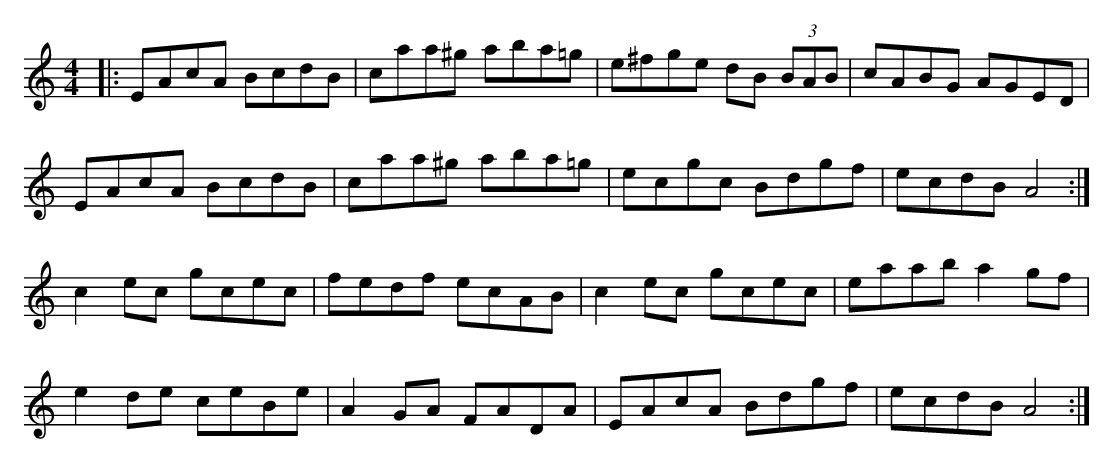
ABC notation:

X:1
M:4/4
K:Amin
|:EAcA BcdB|caa^g aba=g|e^fge dB (3BAB|cABG AGED|
EAcA BcdB|caa^g aba=g|ecgc Bdgf|ecdB A4:|
c2 ec gcec|fedf ecAB|c2 ec gcec|eaab a2 gf|
e2 de ceBe|A2 GA FADA|EAcA Bdgf|ecdB A4:|
